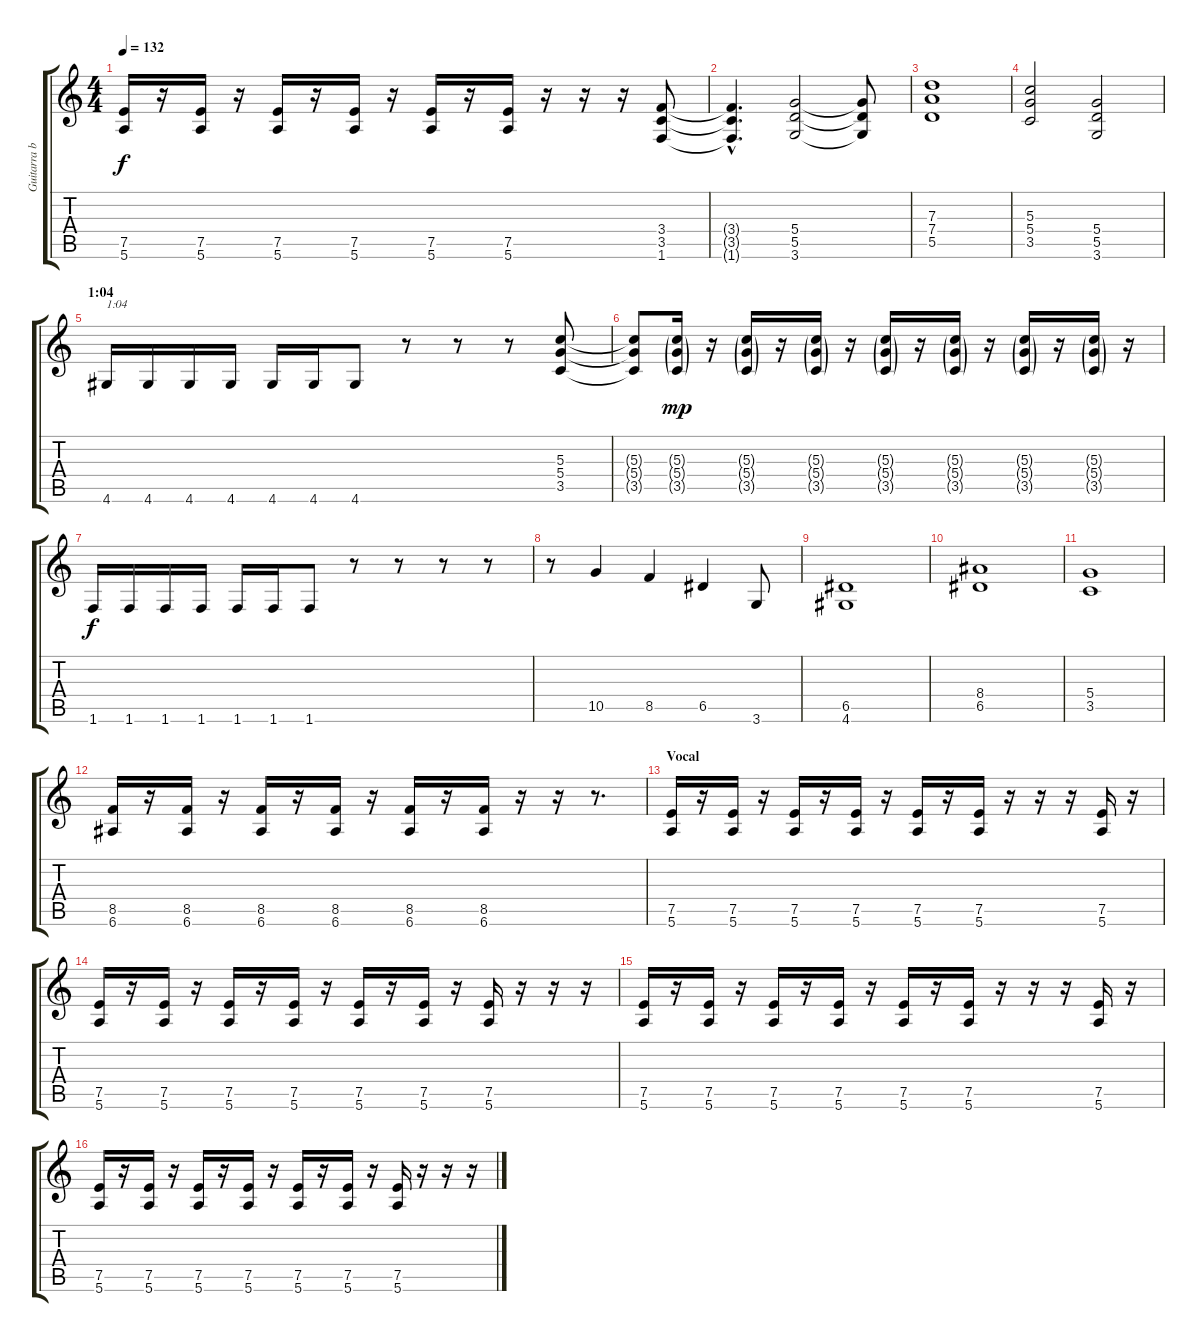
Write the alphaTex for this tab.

\track ("Guitarra base [Hugo Mariutti]" "Guitarra b") {instrument distortionguitar}
\staff {score tabs}
\tuning (E4 B3 G3 D3 A2 E2) {hide}
\ts (4 4)
\tempo 132
\clef g2
\ks c
(7.5 5.6).16{dy f} r.16 (7.5 5.6).16 r.16 (7.5 5.6).16 r.16 (7.5 5.6).16 r.16 (7.5 5.6).16 r.16 (7.5 5.6).16 r.16 r.16 r.16 (3.4 3.5 1.6).8{volume 14} |
(3.4{hac t} 3.5{hac t} 1.6{hac t}).4{d} (5.4 5.5 3.6).2 (5.4{t} 5.5{t} 3.6{t}).8 |
(7.3 7.4 5.5).1 |
(5.3 5.4 3.5).2 (5.4 5.5 3.6).2 |
\section ("" "1:04")
4.6.16{txt "1:04"} 4.6.16 4.6.16 4.6.16 4.6.16 4.6.16 4.6.8 r.8 r.8 r.8 (5.3 5.4 3.5).8 |
(5.3{t} 5.4{t} 3.5{t}).8 (5.3{g} 5.4{g} 3.5{g}).16{dy mp} r.16 (5.3{g} 5.4{g} 3.5{g}).16 r.16 (5.3{g} 5.4{g} 3.5{g}).16 r.16 (5.3{g} 5.4{g} 3.5{g}).16 r.16 (5.3{g} 5.4{g} 3.5{g}).16 r.16 (5.3{g} 5.4{g} 3.5{g}).16 r.16 (5.3{g} 5.4{g} 3.5{g}).16 r.16 |
1.6.16{dy f} 1.6.16 1.6.16 1.6.16 1.6.16 1.6.16 1.6.8 r.8 r.8 r.8 r.8 |
r.8 10.5.4{volume 15} 8.5.4 6.5.4 3.6.8 |
(6.5 4.6).1 |
(8.4 6.5).1 |
(5.4 3.5).1 |
(8.5 6.6).16 r.16 (8.5 6.6).16 r.16 (8.5 6.6).16 r.16 (8.5 6.6).16 r.16 (8.5 6.6).16 r.16 (8.5 6.6).16 r.16 r.16 r.8{d} |
\section ("" "Vocal")
(7.5 5.6).16{volume 11} r.16 (7.5 5.6).16 r.16 (7.5 5.6).16 r.16 (7.5 5.6).16 r.16 (7.5 5.6).16 r.16 (7.5 5.6).16 r.16 r.16 r.16 (7.5 5.6).16 r.16 |
(7.5 5.6).16 r.16 (7.5 5.6).16 r.16 (7.5 5.6).16 r.16 (7.5 5.6).16 r.16 (7.5 5.6).16 r.16 (7.5 5.6).16 r.16 (7.5 5.6).16 r.16 r.16 r.16 |
(7.5 5.6).16 r.16 (7.5 5.6).16 r.16 (7.5 5.6).16 r.16 (7.5 5.6).16 r.16 (7.5 5.6).16 r.16 (7.5 5.6).16 r.16 r.16 r.16 (7.5 5.6).16 r.16 |
(7.5 5.6).16 r.16 (7.5 5.6).16 r.16 (7.5 5.6).16 r.16 (7.5 5.6).16 r.16 (7.5 5.6).16 r.16 (7.5 5.6).16 r.16 (7.5 5.6).16 r.16 r.16 r.16
